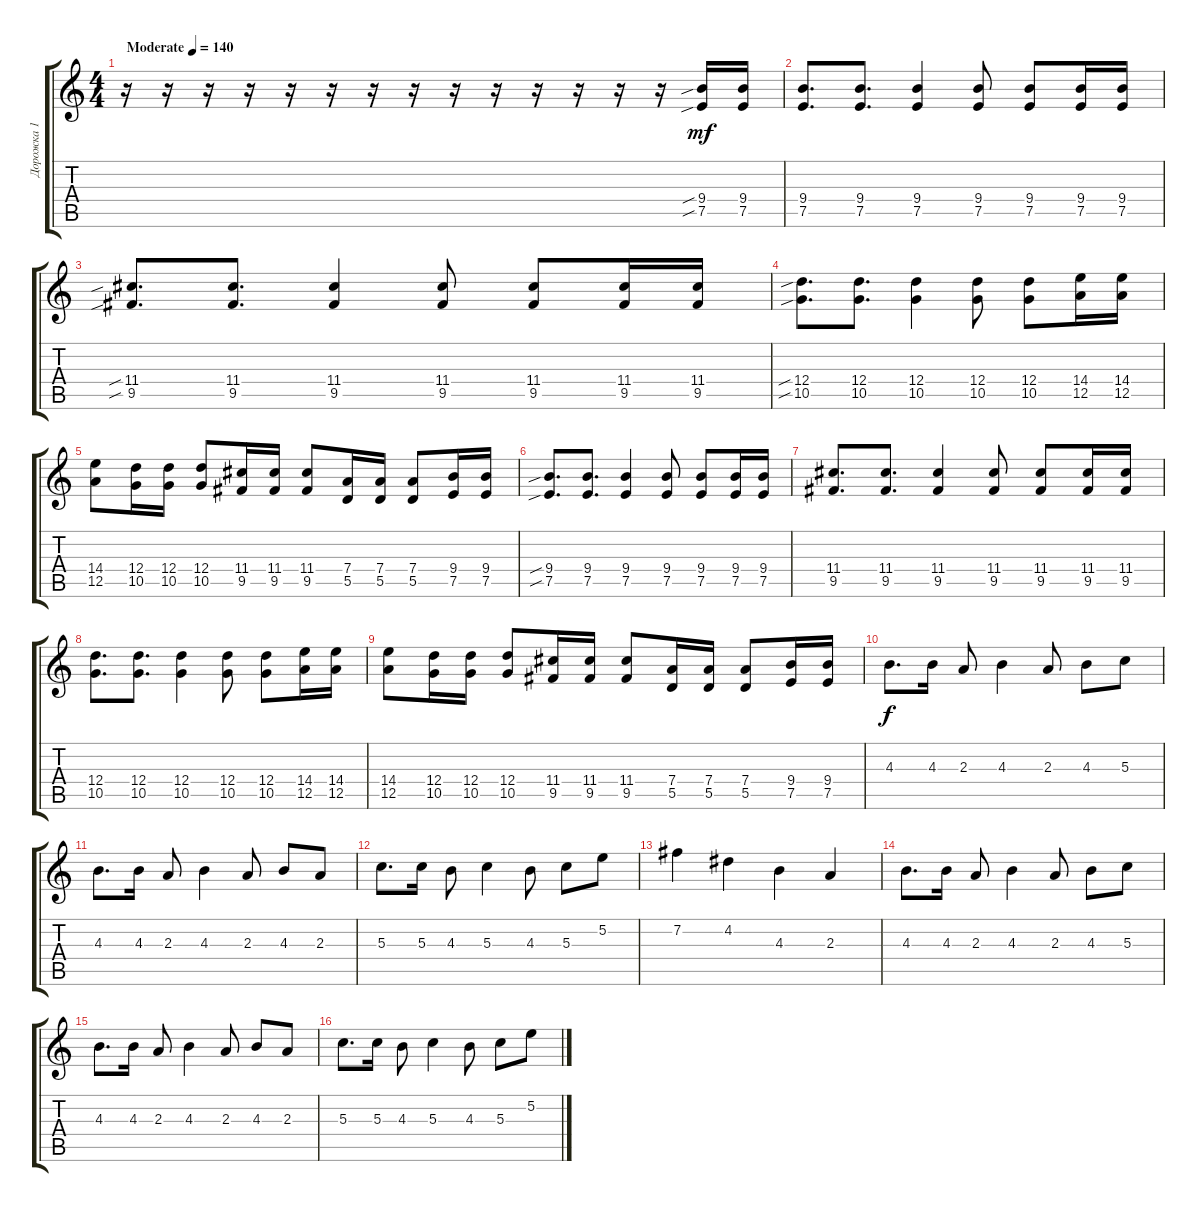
\track ("Дорожка 1" "Дорожка 1") {instrument distortionguitar}
\staff {score tabs}
\tuning (E4 B3 G3 D3 A2 E2) {hide}
\ts (4 4)
\tempo (140 "Moderate")
\clef g2
\ks c
r.16{dy mf instrument distortionguitar} r.16 r.16 r.16 r.16 r.16 r.16 r.16 r.16 r.16 r.16 r.16 r.16 r.16 (9.4{sib} 7.5{sib}).16 (9.4 7.5).16 |
(9.4 7.5).8{d} (9.4 7.5).8{d} (9.4 7.5).4 (9.4 7.5).8 (9.4 7.5).8 (9.4 7.5).16 (9.4 7.5).16 |
(11.4{sib} 9.5{sib}).8{d} (11.4 9.5).8{d} (11.4 9.5).4 (11.4 9.5).8 (11.4 9.5).8 (11.4 9.5).16 (11.4 9.5).16 |
(12.4{sib} 10.5{sib}).8{d} (12.4 10.5).8{d} (12.4 10.5).4 (12.4 10.5).8 (12.4 10.5).8 (14.4 12.5).16 (14.4 12.5).16 |
(14.4 12.5).8 (12.4 10.5).16 (12.4 10.5).16 (12.4 10.5).8 (11.4 9.5).16 (11.4 9.5).16 (11.4 9.5).8 (7.4 5.5).16 (7.4 5.5).16 (7.4 5.5).8 (9.4 7.5).16 (9.4 7.5).16 |
(9.4{sib} 7.5{sib}).8{d} (9.4 7.5).8{d} (9.4 7.5).4 (9.4 7.5).8 (9.4 7.5).8 (9.4 7.5).16 (9.4 7.5).16 |
(11.4 9.5).8{d} (11.4 9.5).8{d} (11.4 9.5).4 (11.4 9.5).8 (11.4 9.5).8 (11.4 9.5).16 (11.4 9.5).16 |
(12.4 10.5).8{d} (12.4 10.5).8{d} (12.4 10.5).4 (12.4 10.5).8 (12.4 10.5).8 (14.4 12.5).16 (14.4 12.5).16 |
(14.4 12.5).8 (12.4 10.5).16 (12.4 10.5).16 (12.4 10.5).8 (11.4 9.5).16 (11.4 9.5).16 (11.4 9.5).8 (7.4 5.5).16 (7.4 5.5).16 (7.4 5.5).8 (9.4 7.5).16 (9.4 7.5).16 |
4.3.8{d dy f} 4.3.16 2.3.8 4.3.4 2.3.8 4.3.8 5.3.8 |
4.3.8{d} 4.3.16 2.3.8 4.3.4 2.3.8 4.3.8 2.3.8 |
5.3.8{d} 5.3.16 4.3.8 5.3.4 4.3.8 5.3.8 5.2.8 |
7.2.4 4.2.4 4.3.4 2.3.4 |
4.3.8{d} 4.3.16 2.3.8 4.3.4 2.3.8 4.3.8 5.3.8 |
4.3.8{d} 4.3.16 2.3.8 4.3.4 2.3.8 4.3.8 2.3.8 |
5.3.8{d} 5.3.16 4.3.8 5.3.4 4.3.8 5.3.8 5.2.8
